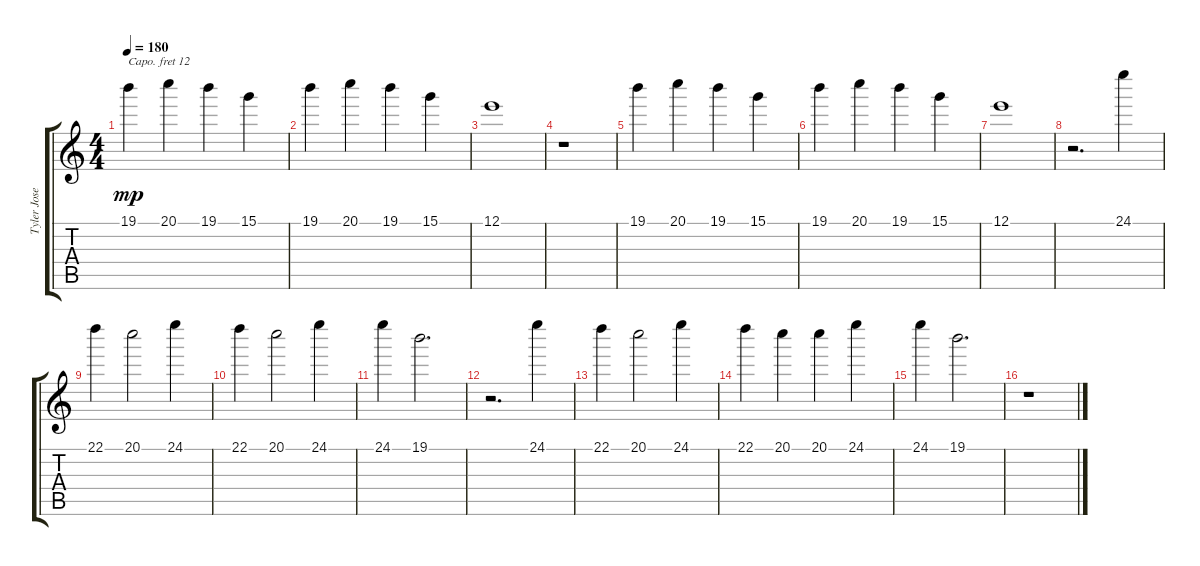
\track ("Tyler Joseph Vacal back (+1 oct)" "Tyler Jose") {instrument acousticgrandpiano}
\staff {score tabs}
\capo 12
\tuning (E4 B3 G3 D3 A2 E2) {hide}
\ts (4 4)
\tempo 180
\clef g2
\ks c
19.1.4{dy mp instrument acousticgrandpiano} 20.1.4 19.1.4 15.1.4 |
19.1.4 20.1.4 19.1.4 15.1.4 |
12.1.1 |
r.1 |
19.1.4 20.1.4 19.1.4 15.1.4 |
19.1.4 20.1.4 19.1.4 15.1.4 |
12.1.1 |
r.2{d} 24.1.4 |
22.1.4 20.1.2 24.1.4 |
22.1.4 20.1.2 24.1.4 |
24.1.4 19.1.2{d} |
r.2{d} 24.1.4 |
22.1.4 20.1.2 24.1.4 |
22.1.4 20.1.4 20.1.4 24.1.4 |
24.1.4 19.1.2{d} |
r.1
